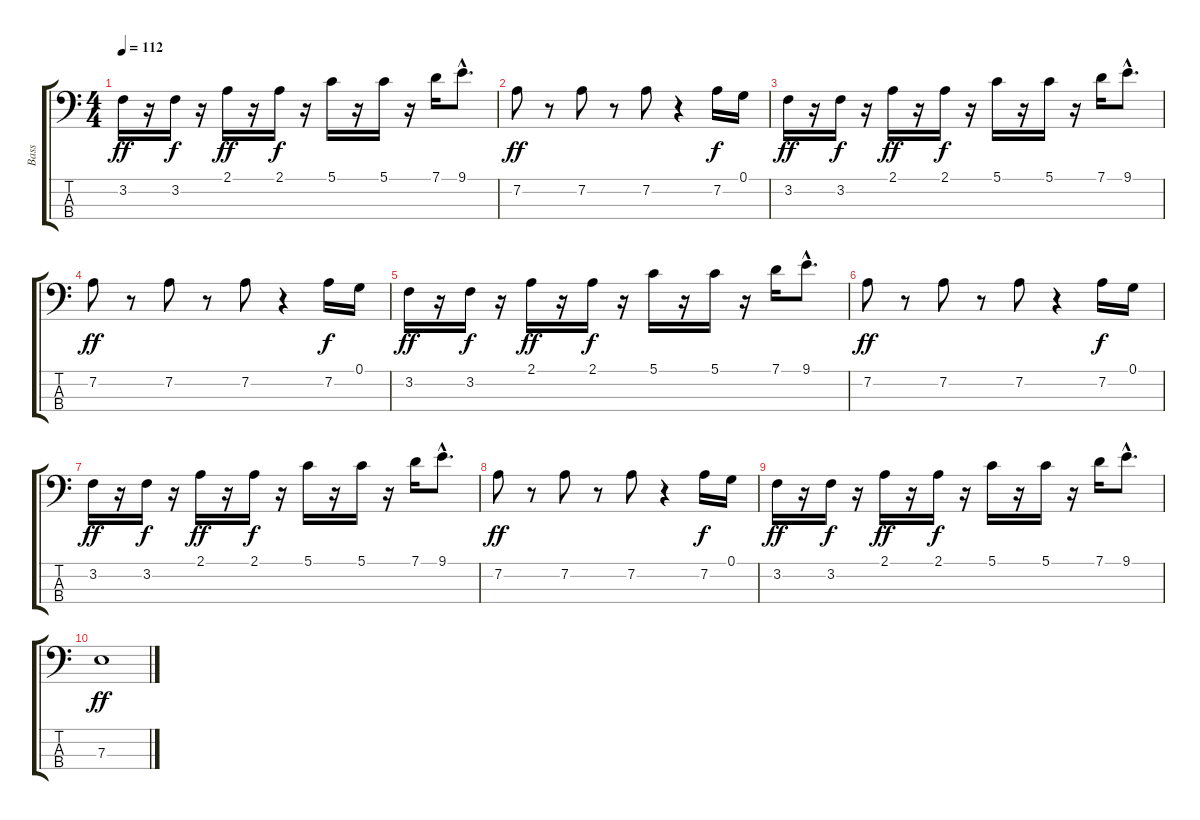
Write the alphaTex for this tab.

\track ("Bass" "Bass") {instrument slapbass1}
\staff {score tabs}
\tuning (G2 D2 A1 E1) {hide}
\ts (4 4)
\tempo 112
\clef f4
\ks c
3.2.16{dy ff} r.16 3.2.16{dy f} r.16 2.1.16{dy ff} r.16 2.1.16{dy f} r.16 5.1.16 r.16 5.1.16 r.16 7.1.16 9.1{hac}.8{d} |
7.2.8{dy ff} r.8 7.2.8 r.8 7.2.8 r.4 7.2.16{dy f} 0.1.16 |
3.2.16{dy ff} r.16 3.2.16{dy f} r.16 2.1.16{dy ff} r.16 2.1.16{dy f} r.16 5.1.16 r.16 5.1.16 r.16 7.1.16 9.1{hac}.8{d} |
7.2.8{dy ff} r.8 7.2.8 r.8 7.2.8 r.4 7.2.16{dy f} 0.1.16 |
3.2.16{dy ff} r.16 3.2.16{dy f} r.16 2.1.16{dy ff} r.16 2.1.16{dy f} r.16 5.1.16 r.16 5.1.16 r.16 7.1.16 9.1{hac}.8{d} |
7.2.8{dy ff} r.8 7.2.8 r.8 7.2.8 r.4 7.2.16{dy f} 0.1.16 |
3.2.16{dy ff} r.16 3.2.16{dy f} r.16 2.1.16{dy ff} r.16 2.1.16{dy f} r.16 5.1.16 r.16 5.1.16 r.16 7.1.16 9.1{hac}.8{d} |
7.2.8{dy ff} r.8 7.2.8 r.8 7.2.8 r.4 7.2.16{dy f} 0.1.16 |
3.2.16{dy ff} r.16 3.2.16{dy f} r.16 2.1.16{dy ff} r.16 2.1.16{dy f} r.16 5.1.16 r.16 5.1.16 r.16 7.1.16 9.1{hac}.8{d} |
7.3.1{dy ff}
